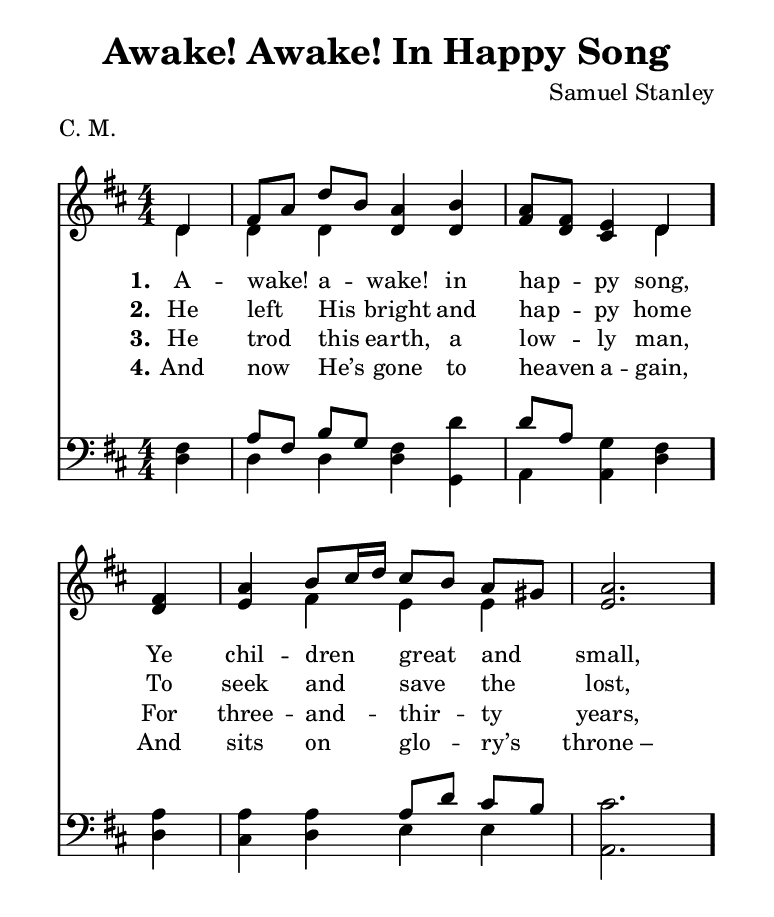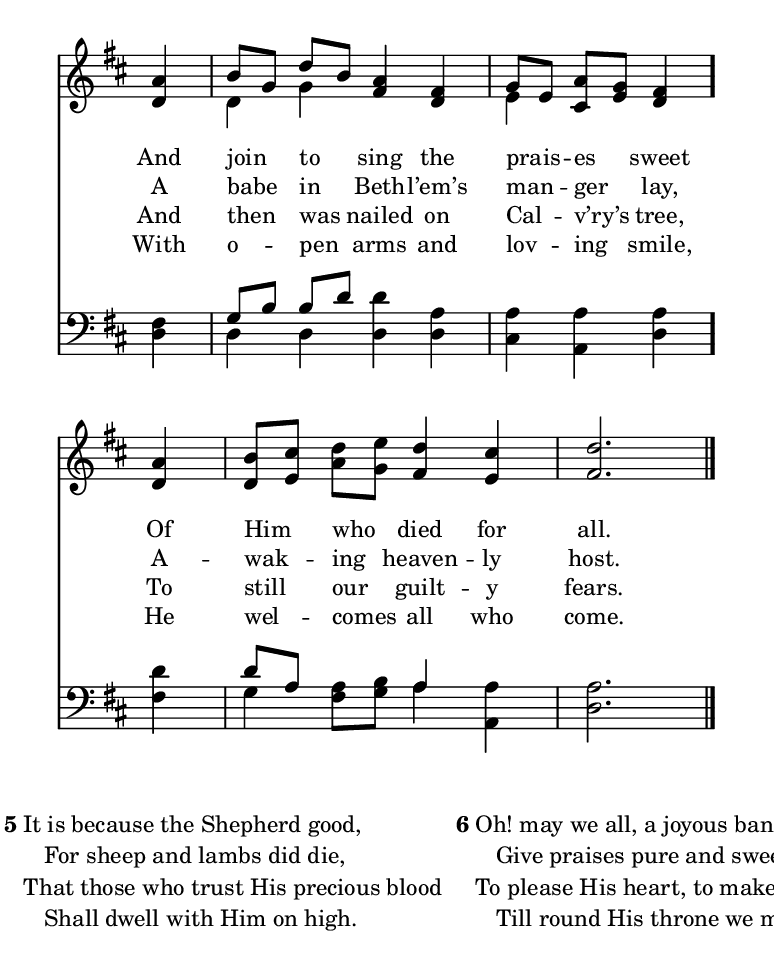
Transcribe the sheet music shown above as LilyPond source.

\include "common/global.ily"
\paper {
  \include "common/paper.ily"
  ragged-bottom = ##t
}

\header{
  %children
  hymnnumber = "296"
  title = "Awake! Awake! In Happy Song"
  tunename = "Warwick"
  meter = "C. M."
  poet = ""
  composer = "Samuel Stanley"
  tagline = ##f
}

global = {
  \include "common/overrides.ily"
  \override Staff.TimeSignature.style = #'numbered
  \time 4/4
  \override Score.MetronomeMark.transparent = ##t % hide all fermata changes too
  \tempo 4=80
  \key d \major
  \partial 4
  \autoBeamOff
}

notesSoprano = {
\global
\relative c' {

  d4 | fis8[ a] d[ b] a4 b | a8[ fis] e4 d
  fis4 | a b8[ cis16 d] cis8[ b] a[ gis] | a2.
  a4 | b8[ g] d'[ b] a4 fis | g8[ e] a[ g] fis4
  a4 | b8[ cis] d[ e] d4 cis | d2.

  \bar "|."

}
}

notesAlto = {
\global
\relative e' {

  d4 | d d d d | fis8[ d] cis4 d
  d4 | e fis e e | e2.
  d4 | d g fis d | e cis8[ e] d4
  d4 | d8[ e] a[ g] fis4 e | fis2.

}
}

notesTenor = {
\global
\relative a {

  fis4 | a8[ fis] b[ g] fis4 d' | d8[ a] g4 fis
  a4 | a a a8[ d] cis[ b] | cis2.
  fis,4 | g8[ b] b[ d] d4 a | a a a
  d4 | d8[ a] a[ b] a4 a | a2.

}
}

notesBass = {
\global
\relative f {

  d4 | d d d g, | a a d
  d4 | cis d e e | a,2.
  d4 | d d d d | cis a d
  fis4 | g fis8[ g] a4 a, | d2.

}
}

wordsA = \lyricmode {
\set stanza = "1."

A -- wake! a -- wake! in hap -- py song, \bar "."
Ye chil -- dren great and small, \bar "."
And join to sing the prais -- es sweet \bar "."
Of Him who died for all. \bar "."

}

wordsB = \lyricmode {
\set stanza = "2."

He left His bright and hap -- py home
To seek and save the lost,
A babe in Beth -- l’em’s man -- ger lay,
A -- wak -- ing heaven -- ly host.

}

wordsC = \lyricmode {
\set stanza = "3."

He trod this earth, a low -- ly man,
For three -- and -- thir -- ty years,
And then was nailed on Cal -- v’ry’s tree,
To still our guilt -- y fears.

}

wordsD = \lyricmode {
\set stanza = "4."

And now He’s gone to heaven a -- gain,
And sits on glo -- ry’s throne_–
With o -- pen arms and lov -- ing smile,
He wel -- comes all who come.

}

wordsE = \markuplist {

\line { It is because the Shepherd good, }
\line { { \hspace #2 } For sheep and lambs did die, }
\line { That those who trust His precious blood }
\line { { \hspace #2 } Shall dwell with Him on high. }

}

wordsF = \markuplist {

\line { Oh! may we all, a joyous band, }
\line { { \hspace #2 } Give praises pure and sweet, }
\line { To please His heart, to make Him glad, }
\line { { \hspace #2 } Till round His throne we meet. }

}

\score {
  \context ChoirStaff <<
    \context Staff = upper <<
      \set Staff.autoBeaming = ##f
      \set ChoirStaff.systemStartDelimiter = #'SystemStartBar
      \set ChoirStaff.printPartCombineTexts = ##f
      \partcombine #'(2 . 11) \notesSoprano \notesAlto
      \context NullVoice = sopranos { \voiceOne << \notesSoprano >> }
      \context Lyrics = one   \lyricsto sopranos \wordsA
      \context Lyrics = two   \lyricsto sopranos \wordsB
      \context Lyrics = three \lyricsto sopranos \wordsC
      \context Lyrics = four  \lyricsto sopranos \wordsD
    >>
    \context Staff = men <<
      \set Staff.autoBeaming = ##f
      \clef bass
      \set ChoirStaff.printPartCombineTexts = ##f
      \partcombine #'(2 . 11) \notesTenor \notesBass
    >>
  >>
  \layout {
    \include "common/layout.ily"
  }
  #(cond ((ly:get-option 'eog-midi-permitted) #{ \midi{
    \include "common/midi.ily"
  } #}))
}

\noPageBreak

\markup { \fill-line {
  \hspace #0.1
  \line{ \bold 5 \column { \wordsE } }
  \hspace #0.1
  \line{ \bold 6 \column { \wordsF } }
  \hspace #0.1
} }

\version "2.19.49"  % necessary for upgrading to future LilyPond versions.

% vi:set et ts=2 sw=2 ai nocindent syntax=lilypond:
